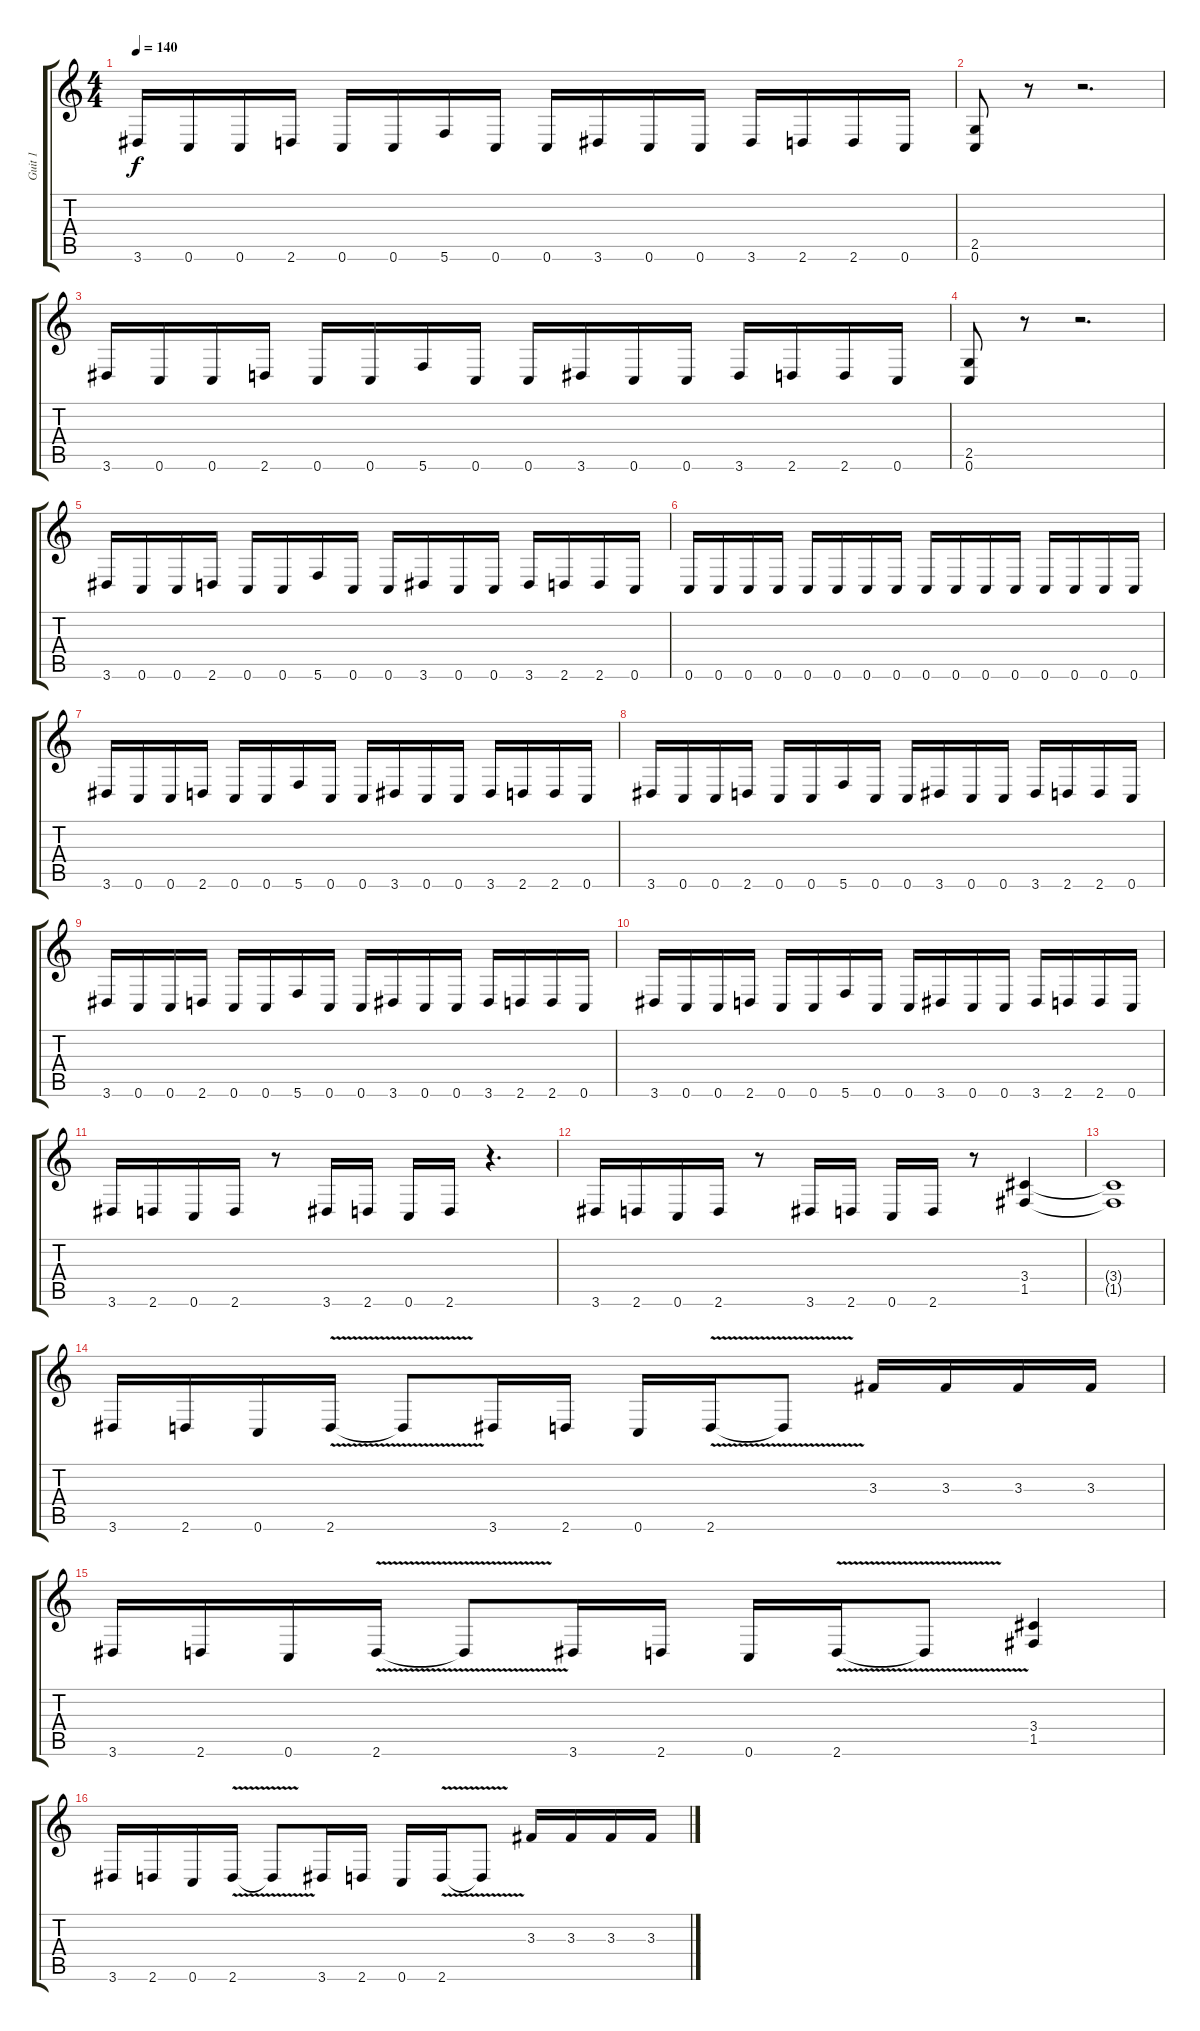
\track ("Guit 1" "Guit 1") {instrument distortionguitar}
\staff {score tabs}
\tuning (C4 G3 Eb3 Bb2 F2 C2) {hide}
\ts (4 4)
\tempo 140
\clef g2
\ks c
3.6.16{dy f instrument distortionguitar} 0.6.16 0.6.16 2.6.16 0.6.16 0.6.16 5.6.16 0.6.16 0.6.16 3.6.16 0.6.16 0.6.16 3.6.16 2.6.16 2.6.16 0.6.16 |
(2.5 0.6).8 r.8 r.2{d} |
3.6.16 0.6.16 0.6.16 2.6.16 0.6.16 0.6.16 5.6.16 0.6.16 0.6.16 3.6.16 0.6.16 0.6.16 3.6.16 2.6.16 2.6.16 0.6.16 |
(2.5 0.6).8 r.8 r.2{d} |
3.6.16 0.6.16 0.6.16 2.6.16 0.6.16 0.6.16 5.6.16 0.6.16 0.6.16 3.6.16 0.6.16 0.6.16 3.6.16 2.6.16 2.6.16 0.6.16 |
0.6.16 0.6.16 0.6.16 0.6.16 0.6.16 0.6.16 0.6.16 0.6.16 0.6.16 0.6.16 0.6.16 0.6.16 0.6.16 0.6.16 0.6.16 0.6.16 |
3.6.16 0.6.16 0.6.16 2.6.16 0.6.16 0.6.16 5.6.16 0.6.16 0.6.16 3.6.16 0.6.16 0.6.16 3.6.16 2.6.16 2.6.16 0.6.16 |
3.6.16 0.6.16 0.6.16 2.6.16 0.6.16 0.6.16 5.6.16 0.6.16 0.6.16 3.6.16 0.6.16 0.6.16 3.6.16 2.6.16 2.6.16 0.6.16 |
3.6.16 0.6.16 0.6.16 2.6.16 0.6.16 0.6.16 5.6.16 0.6.16 0.6.16 3.6.16 0.6.16 0.6.16 3.6.16 2.6.16 2.6.16 0.6.16 |
3.6.16 0.6.16 0.6.16 2.6.16 0.6.16 0.6.16 5.6.16 0.6.16 0.6.16 3.6.16 0.6.16 0.6.16 3.6.16 2.6.16 2.6.16 0.6.16 |
3.6.16 2.6.16 0.6.16 2.6.16 r.8 3.6.16 2.6.16 0.6.16 2.6.16 r.4{d} |
3.6.16 2.6.16 0.6.16 2.6.16 r.8 3.6.16 2.6.16 0.6.16 2.6.16 r.8 (3.4 1.5).4 |
(3.4{t} 1.5{t}).1 |
3.6.16 2.6.16 0.6.16 2.6{v}.16 2.6{t}.8 3.6.16 2.6.16 0.6.16 2.6{v}.16 2.6{t}.8 3.3.16{instrument guitarharmonics} 3.3.16 3.3.16 3.3.16 |
3.6.16{instrument distortionguitar} 2.6.16 0.6.16 2.6{v}.16 2.6{t}.8 3.6.16 2.6.16 0.6.16 2.6{v}.16 2.6{t}.8 (3.4 1.5).4 |
3.6.16 2.6.16 0.6.16 2.6{v}.16 2.6{t}.8 3.6.16 2.6.16 0.6.16 2.6{v}.16 2.6{t}.8 3.3.16{instrument guitarharmonics} 3.3.16 3.3.16 3.3.16
